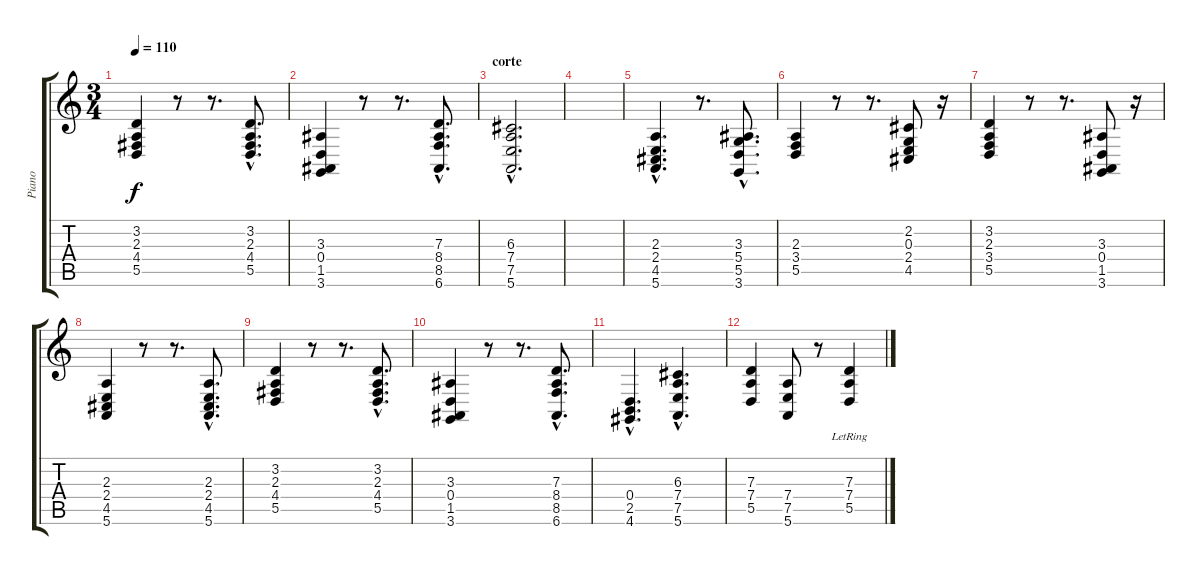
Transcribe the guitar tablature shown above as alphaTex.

\track ("Piano" "Piano") {instrument acousticgrandpiano}
\staff {score tabs}
\tuning (E4 B3 G3 D3 A2 E2) {hide}
\ts (3 4)
\tempo 110
\clef g2
\ks c
(3.2 2.3 4.4 5.5).4{dy f} r.8 r.8{d} (3.2{hac} 2.3{hac} 4.4{hac} 5.5{hac}).8{d} |
(3.3 0.4 1.5 3.6).4 r.8 r.8{d} (7.3{hac} 8.4{hac} 8.5{hac} 6.6{hac}).8{d} |
\section ("" "corte")
(6.3{hac} 7.4{hac} 7.5{hac} 5.6{hac}).2{d} |
|
(2.3{hac} 2.4{hac} 4.5{hac} 5.6{hac}).4{d} r.8{d} (3.3{hac} 5.4{hac} 5.5{hac} 3.6{hac}).8{d} |
(2.3 3.4 5.5).4 r.8 r.8{d} (2.2 0.3 2.4 4.5).8 r.16 |
(3.2 2.3 3.4 5.5).4 r.8 r.8{d} (3.3 0.4 1.5 3.6).8 r.16 |
(2.3 2.4 4.5 5.6).4 r.8 r.8{d} (2.3{hac} 2.4{hac} 4.5{hac} 5.6{hac}).8{d} |
(3.2 2.3 4.4 5.5).4 r.8 r.8{d} (3.2{hac} 2.3{hac} 4.4{hac} 5.5{hac}).8{d} |
(3.3 0.4 1.5 3.6).4 r.8 r.8{d} (7.3{hac} 8.4{hac} 8.5{hac} 6.6{hac}).8{d} |
(0.4{hac} 2.5{hac} 4.6{hac}).4{d} (6.3{hac} 7.4{hac} 7.5{hac} 5.6{hac}).4{d} |
(7.3 7.4 5.5).4 (7.4 7.5 5.6).8 r.8 (7.3{lr} 7.4{lr} 5.5{lr}).4
